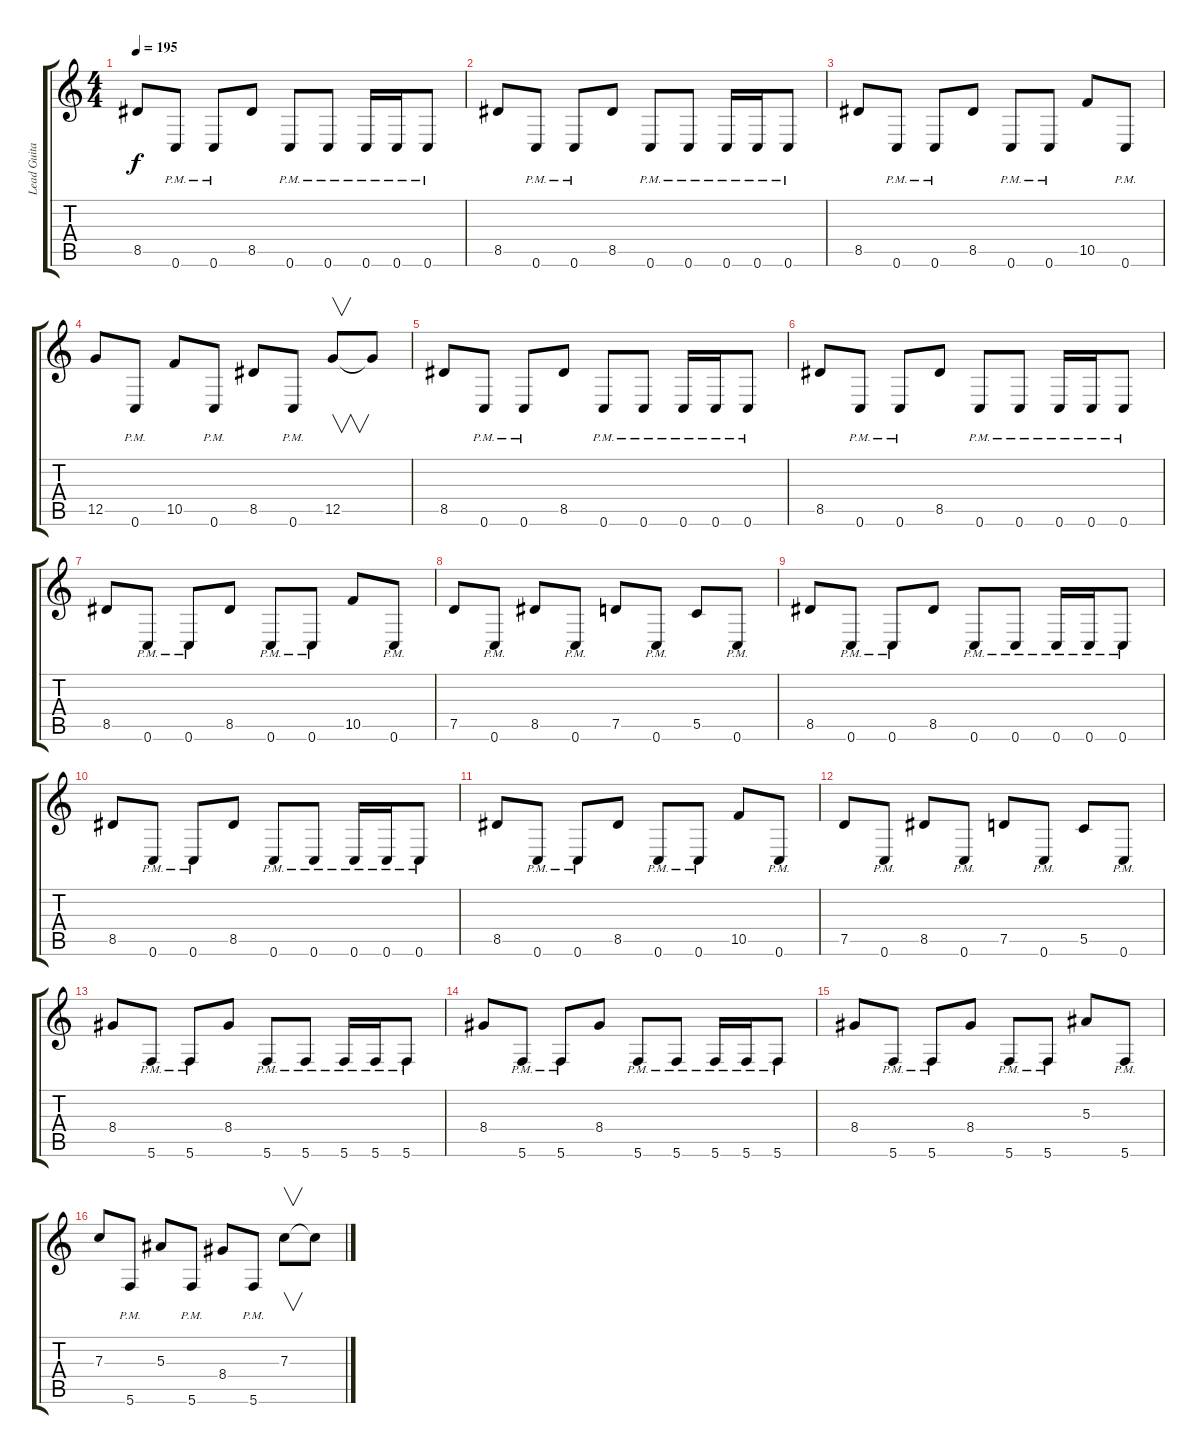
\track ("Lead Guitar (Andi)" "Lead Guita") {instrument distortionguitar}
\staff {score tabs}
\tuning (D4 A3 F3 C3 G2 C2) {hide}
\ts (4 4)
\tempo 195
\clef g2
\ks c
8.5.8{dy f} 0.6{pm}.8 0.6{pm}.8 8.5.8 0.6{pm}.8 0.6{pm}.8 0.6{pm}.16 0.6{pm}.16 0.6{pm}.8 |
8.5.8 0.6{pm}.8 0.6{pm}.8 8.5.8 0.6{pm}.8 0.6{pm}.8 0.6{pm}.16 0.6{pm}.16 0.6{pm}.8 |
8.5.8 0.6{pm}.8 0.6{pm}.8 8.5.8 0.6{pm}.8 0.6{pm}.8 10.5.8 0.6{pm}.8 |
12.5.8 0.6{pm}.8 10.5.8 0.6{pm}.8 8.5.8 0.6{pm}.8 12.5.8{v} 12.5{t}.8 |
8.5.8 0.6{pm}.8 0.6{pm}.8 8.5.8 0.6{pm}.8 0.6{pm}.8 0.6{pm}.16 0.6{pm}.16 0.6{pm}.8 |
8.5.8 0.6{pm}.8 0.6{pm}.8 8.5.8 0.6{pm}.8 0.6{pm}.8 0.6{pm}.16 0.6{pm}.16 0.6{pm}.8 |
8.5.8 0.6{pm}.8 0.6{pm}.8 8.5.8 0.6{pm}.8 0.6{pm}.8 10.5.8 0.6{pm}.8 |
7.5.8 0.6{pm}.8 8.5.8 0.6{pm}.8 7.5.8 0.6{pm}.8 5.5.8 0.6{pm}.8 |
8.5.8 0.6{pm}.8 0.6{pm}.8 8.5.8 0.6{pm}.8 0.6{pm}.8 0.6{pm}.16 0.6{pm}.16 0.6{pm}.8 |
8.5.8 0.6{pm}.8 0.6{pm}.8 8.5.8 0.6{pm}.8 0.6{pm}.8 0.6{pm}.16 0.6{pm}.16 0.6{pm}.8 |
8.5.8 0.6{pm}.8 0.6{pm}.8 8.5.8 0.6{pm}.8 0.6{pm}.8 10.5.8 0.6{pm}.8 |
7.5.8 0.6{pm}.8 8.5.8 0.6{pm}.8 7.5.8 0.6{pm}.8 5.5.8 0.6{pm}.8 |
8.4.8 5.6{pm}.8 5.6{pm}.8 8.4.8 5.6{pm}.8 5.6{pm}.8 5.6{pm}.16 5.6{pm}.16 5.6{pm}.8 |
8.4.8 5.6{pm}.8 5.6{pm}.8 8.4.8 5.6{pm}.8 5.6{pm}.8 5.6{pm}.16 5.6{pm}.16 5.6{pm}.8 |
8.4.8 5.6{pm}.8 5.6{pm}.8 8.4.8 5.6{pm}.8 5.6{pm}.8 5.3.8 5.6{pm}.8 |
7.3.8 5.6{pm}.8 5.3.8 5.6{pm}.8 8.4.8 5.6{pm}.8 7.3.8{v} 7.3{t}.8
